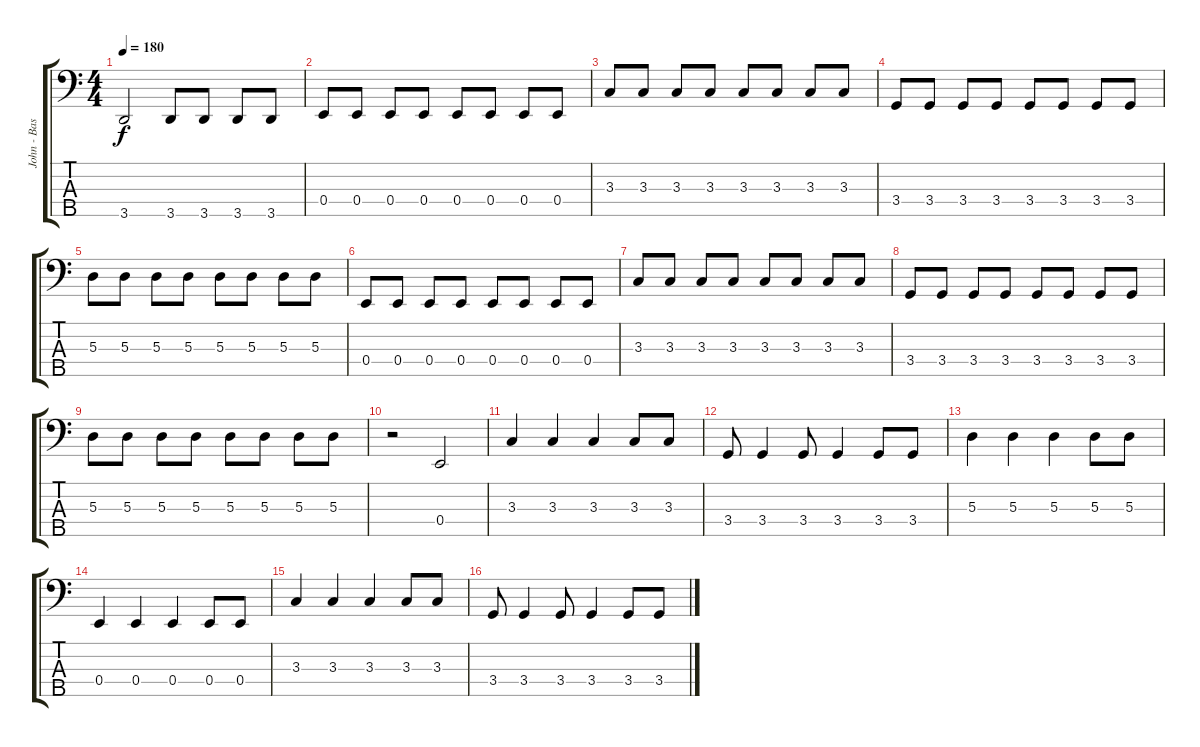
\track ("John - Bass" "John - Bas") {instrument electricbassfinger}
\staff {score tabs}
\tuning (G2 D2 A1 E1 B0) {hide}
\ts (4 4)
\tempo 180
\clef f4
\ks c
3.5.2{dy f} 3.5.8 3.5.8 3.5.8 3.5.8 |
0.4.8 0.4.8 0.4.8 0.4.8 0.4.8 0.4.8 0.4.8 0.4.8 |
3.3.8 3.3.8 3.3.8 3.3.8 3.3.8 3.3.8 3.3.8 3.3.8 |
3.4.8 3.4.8 3.4.8 3.4.8 3.4.8 3.4.8 3.4.8 3.4.8 |
5.3.8 5.3.8 5.3.8 5.3.8 5.3.8 5.3.8 5.3.8 5.3.8 |
0.4.8 0.4.8 0.4.8 0.4.8 0.4.8 0.4.8 0.4.8 0.4.8 |
3.3.8 3.3.8 3.3.8 3.3.8 3.3.8 3.3.8 3.3.8 3.3.8 |
3.4.8 3.4.8 3.4.8 3.4.8 3.4.8 3.4.8 3.4.8 3.4.8 |
5.3.8 5.3.8 5.3.8 5.3.8 5.3.8 5.3.8 5.3.8 5.3.8 |
r.2 0.4.2 |
3.3.4 3.3.4 3.3.4 3.3.8 3.3.8 |
3.4.8 3.4.4 3.4.8 3.4.4 3.4.8 3.4.8 |
5.3.4 5.3.4 5.3.4 5.3.8 5.3.8 |
0.4.4 0.4.4 0.4.4 0.4.8 0.4.8 |
3.3.4 3.3.4 3.3.4 3.3.8 3.3.8 |
3.4.8 3.4.4 3.4.8 3.4.4 3.4.8 3.4.8
